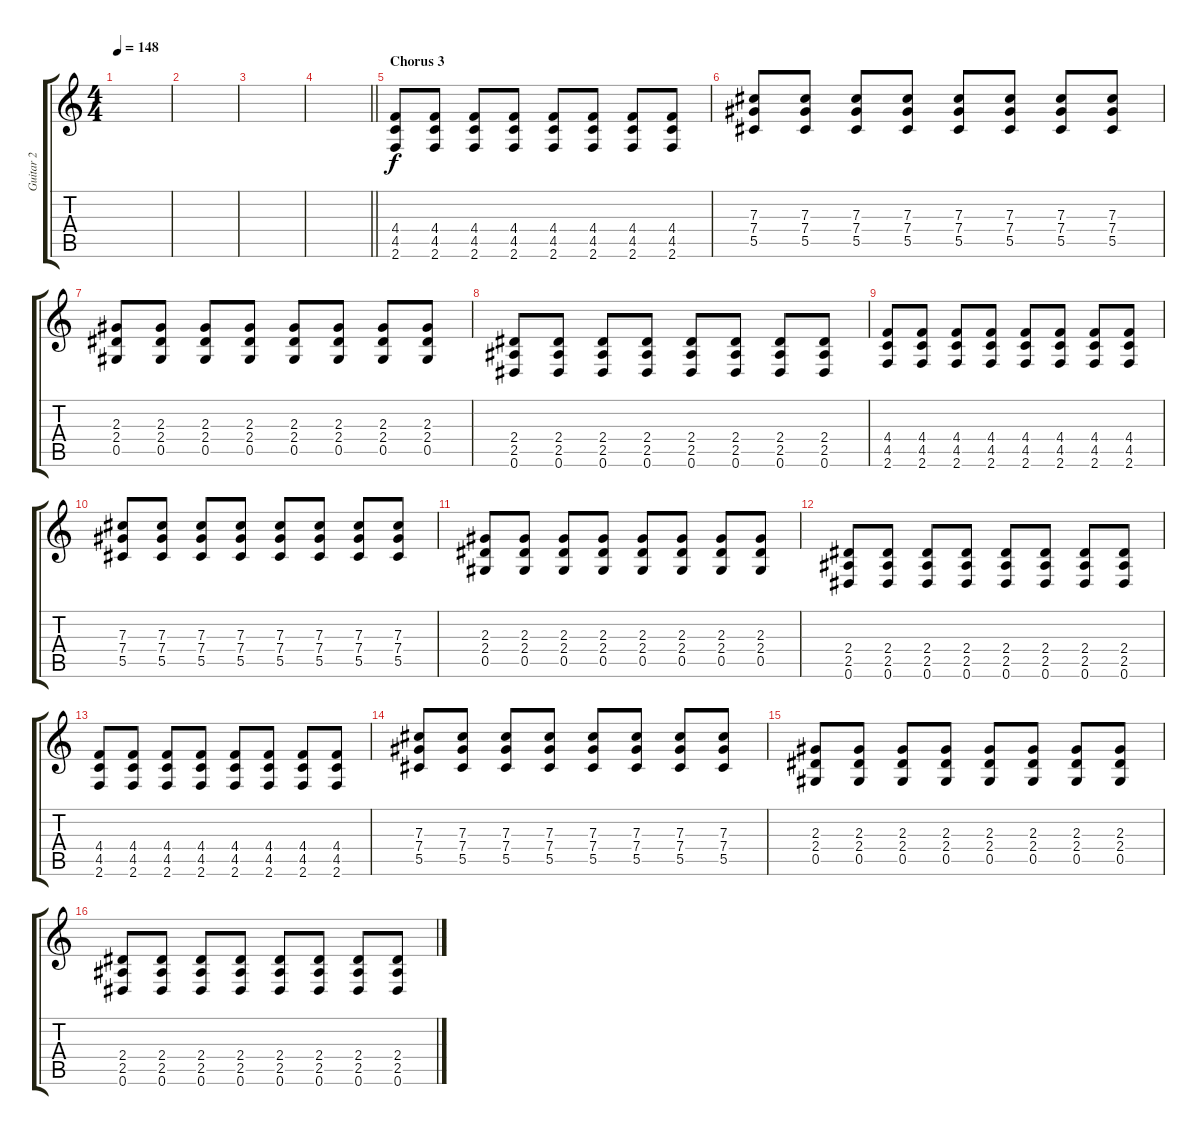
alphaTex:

\track ("Guitar 2" "Guitar 2") {instrument distortionguitar}
\staff {score tabs}
\tuning (Eb4 Bb3 Gb3 Db3 Ab2 Eb2) {hide}
\ts (4 4)
\tempo 148
\clef g2
\ks c
|
|
|
\barLineRight lightlight
|
\section ("" "Chorus 3")
(4.4 4.5 2.6).8 (4.4 4.5 2.6).8 (4.4 4.5 2.6).8 (4.4 4.5 2.6).8 (4.4 4.5 2.6).8 (4.4 4.5 2.6).8 (4.4 4.5 2.6).8 (4.4 4.5 2.6).8 |
(7.3 7.4 5.5).8 (7.3 7.4 5.5).8 (7.3 7.4 5.5).8 (7.3 7.4 5.5).8 (7.3 7.4 5.5).8 (7.3 7.4 5.5).8 (7.3 7.4 5.5).8 (7.3 7.4 5.5).8 |
(2.3 2.4 0.5).8 (2.3 2.4 0.5).8 (2.3 2.4 0.5).8 (2.3 2.4 0.5).8 (2.3 2.4 0.5).8 (2.3 2.4 0.5).8 (2.3 2.4 0.5).8 (2.3 2.4 0.5).8 |
(2.4 2.5 0.6).8 (2.4 2.5 0.6).8 (2.4 2.5 0.6).8 (2.4 2.5 0.6).8 (2.4 2.5 0.6).8 (2.4 2.5 0.6).8 (2.4 2.5 0.6).8 (2.4 2.5 0.6).8 |
(4.4 4.5 2.6).8 (4.4 4.5 2.6).8 (4.4 4.5 2.6).8 (4.4 4.5 2.6).8 (4.4 4.5 2.6).8 (4.4 4.5 2.6).8 (4.4 4.5 2.6).8 (4.4 4.5 2.6).8 |
(7.3 7.4 5.5).8 (7.3 7.4 5.5).8 (7.3 7.4 5.5).8 (7.3 7.4 5.5).8 (7.3 7.4 5.5).8 (7.3 7.4 5.5).8 (7.3 7.4 5.5).8 (7.3 7.4 5.5).8 |
(2.3 2.4 0.5).8 (2.3 2.4 0.5).8 (2.3 2.4 0.5).8 (2.3 2.4 0.5).8 (2.3 2.4 0.5).8 (2.3 2.4 0.5).8 (2.3 2.4 0.5).8 (2.3 2.4 0.5).8 |
(2.4 2.5 0.6).8 (2.4 2.5 0.6).8 (2.4 2.5 0.6).8 (2.4 2.5 0.6).8 (2.4 2.5 0.6).8 (2.4 2.5 0.6).8 (2.4 2.5 0.6).8 (2.4 2.5 0.6).8 |
(4.4 4.5 2.6).8 (4.4 4.5 2.6).8 (4.4 4.5 2.6).8 (4.4 4.5 2.6).8 (4.4 4.5 2.6).8 (4.4 4.5 2.6).8 (4.4 4.5 2.6).8 (4.4 4.5 2.6).8 |
(7.3 7.4 5.5).8 (7.3 7.4 5.5).8 (7.3 7.4 5.5).8 (7.3 7.4 5.5).8 (7.3 7.4 5.5).8 (7.3 7.4 5.5).8 (7.3 7.4 5.5).8 (7.3 7.4 5.5).8 |
(2.3 2.4 0.5).8 (2.3 2.4 0.5).8 (2.3 2.4 0.5).8 (2.3 2.4 0.5).8 (2.3 2.4 0.5).8 (2.3 2.4 0.5).8 (2.3 2.4 0.5).8 (2.3 2.4 0.5).8 |
(2.4 2.5 0.6).8 (2.4 2.5 0.6).8 (2.4 2.5 0.6).8 (2.4 2.5 0.6).8 (2.4 2.5 0.6).8 (2.4 2.5 0.6).8 (2.4 2.5 0.6).8 (2.4 2.5 0.6).8
